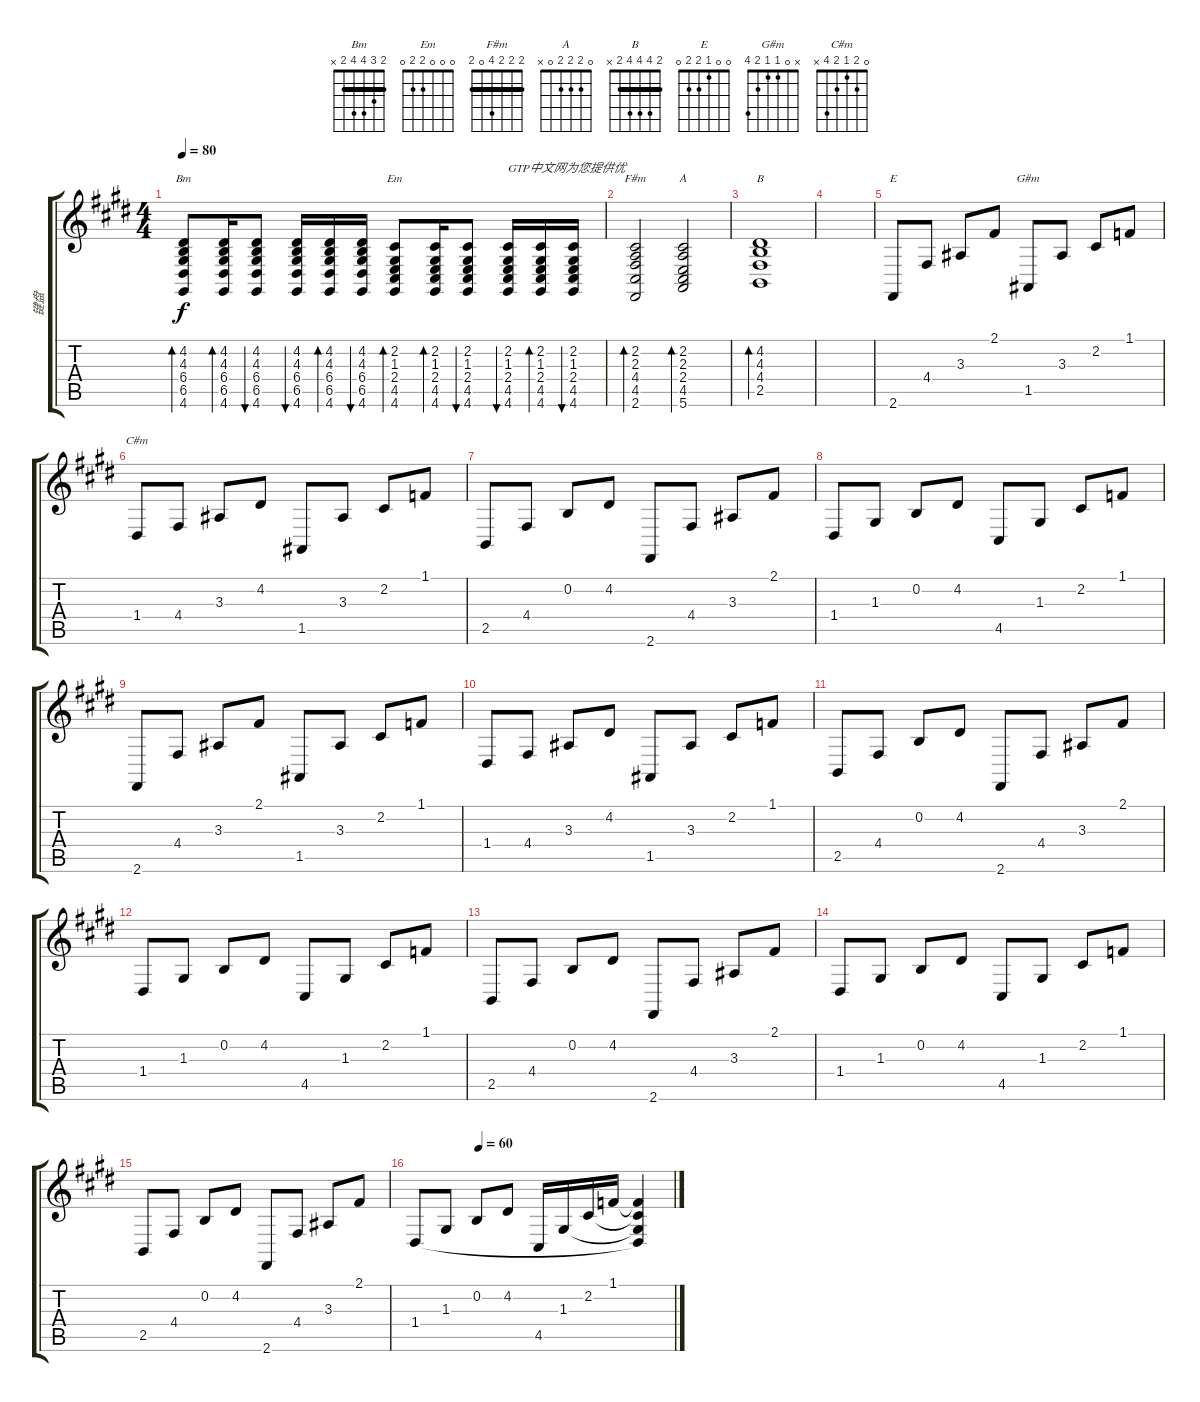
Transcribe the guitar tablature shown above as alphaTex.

\track ("键盘" "键盘") {instrument brightacousticpiano}
\staff {score tabs}
\tuning (E4 B3 G3 D3 A2 E2) {hide}
\chord ("Bm" 2 3 4 4 2 x) {barre 2}
\chord ("Em" 0 0 0 2 2 0)
\chord ("F#m" 2 2 2 4 0 2) {barre 2}
\chord ("A" 0 2 2 2 0 x)
\chord ("B" 2 4 4 4 2 x) {barre 2}
\chord ("E" 0 0 1 2 2 0)
\chord ("G#m" x 0 1 1 2 4)
\chord ("C#m" 0 2 1 2 4 x)
\ts (4 4)
\tempo 80
\clef g2
\ks c#minor
(4.2 4.3 6.4 6.5 4.6).8{bd 30 ch "Bm" dy f} (4.2 4.3 6.4 6.5 4.6).16{bd 30} (4.2 4.3 6.4 6.5 4.6).8{bu 30} (4.2 4.3 6.4 6.5 4.6).16{bu 30} (4.2 4.3 6.4 6.5 4.6).16{bd 30} (4.2 4.3 6.4 6.5 4.6).16{bu 30} (2.2 1.3 2.4 4.5 4.6).8{bd 30 ch "Em"} (2.2 1.3 2.4 4.5 4.6).16{bd 30} (2.2 1.3 2.4 4.5 4.6).8{bu 30} (2.2 1.3 2.4 4.5 4.6).16{bu 30 txt "GTP中文网为您提供优"} (2.2 1.3 2.4 4.5 4.6).16{bd 30} (2.2 1.3 2.4 4.5 4.6).16{bu 30} |
(2.2 2.3 4.4 4.5 2.6).2{bd 120 ch "F#m"} (2.2 2.3 2.4 4.5 5.6).2{bd 240 ch "A"} |
(4.2 4.3 4.4 2.5).1{bd 480 ch "B"} |
|
2.6.8{ch "E"} 4.4.8 3.3.8 2.1.8 1.5.8{ch "G#m"} 3.3.8 2.2.8 1.1.8 |
1.4.8{ch "C#m"} 4.4.8 3.3.8 4.2.8 1.5.8 3.3.8 2.2.8 1.1.8 |
2.5.8 4.4.8 0.2.8 4.2.8 2.6.8 4.4.8 3.3.8 2.1.8 |
1.4.8 1.3.8 0.2.8 4.2.8 4.5.8 1.3.8 2.2.8 1.1.8 |
2.6.8 4.4.8 3.3.8 2.1.8 1.5.8 3.3.8 2.2.8 1.1.8 |
1.4.8 4.4.8 3.3.8 4.2.8 1.5.8 3.3.8 2.2.8 1.1.8 |
2.5.8 4.4.8 0.2.8 4.2.8 2.6.8 4.4.8 3.3.8 2.1.8 |
1.4.8 1.3.8 0.2.8 4.2.8 4.5.8 1.3.8 2.2.8 1.1.8 |
2.5.8 4.4.8 0.2.8 4.2.8 2.6.8 4.4.8 3.3.8 2.1.8 |
1.4.8 1.3.8 0.2.8 4.2.8 4.5.8 1.3.8 2.2.8 1.1.8 |
2.5.8 4.4.8 0.2.8 4.2.8 2.6.8 4.4.8 3.3.8 2.1.8 |
\tempo (60 0.25)
1.4.8 1.3.8 0.2.8 4.2.8 4.5.16 1.3.16 2.2.16 1.1.16 (1.1{t} 2.2{t} 1.3{t} 1.4{t}).4
